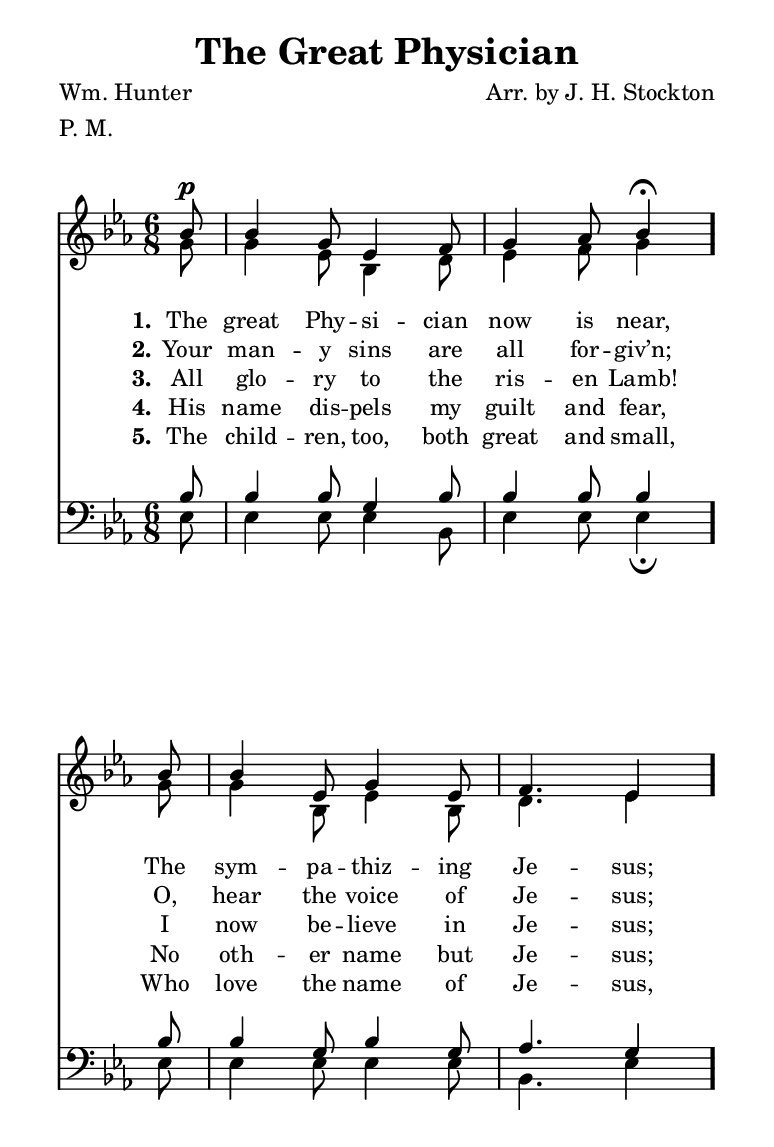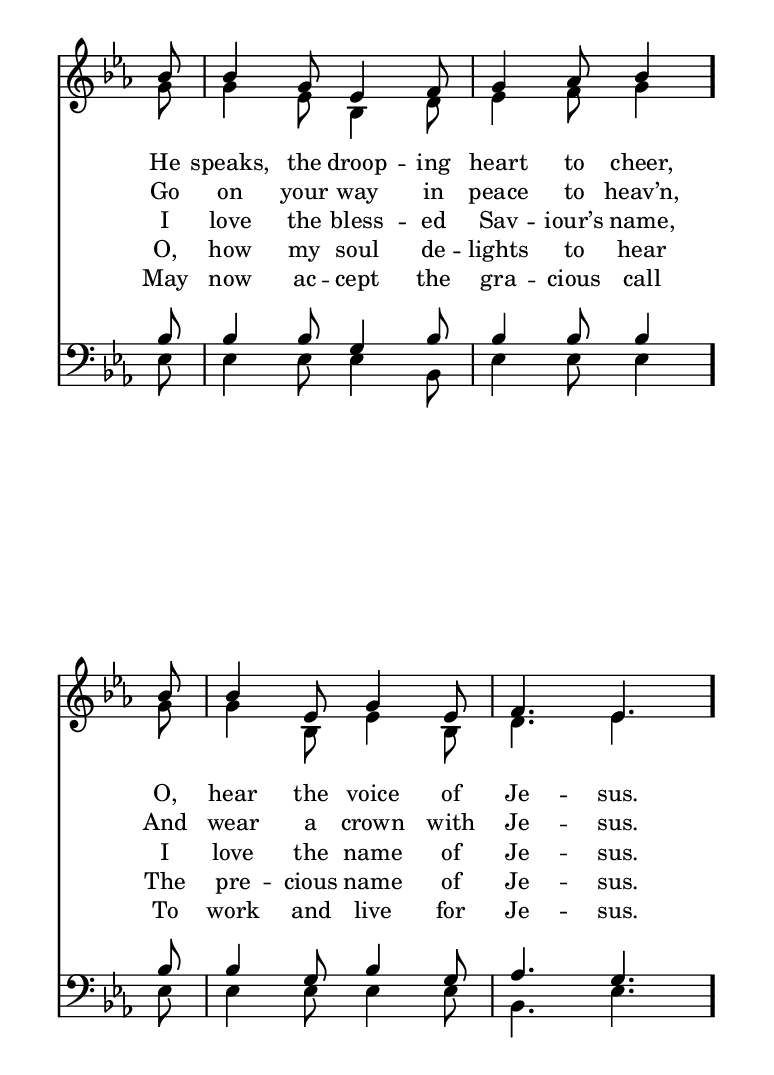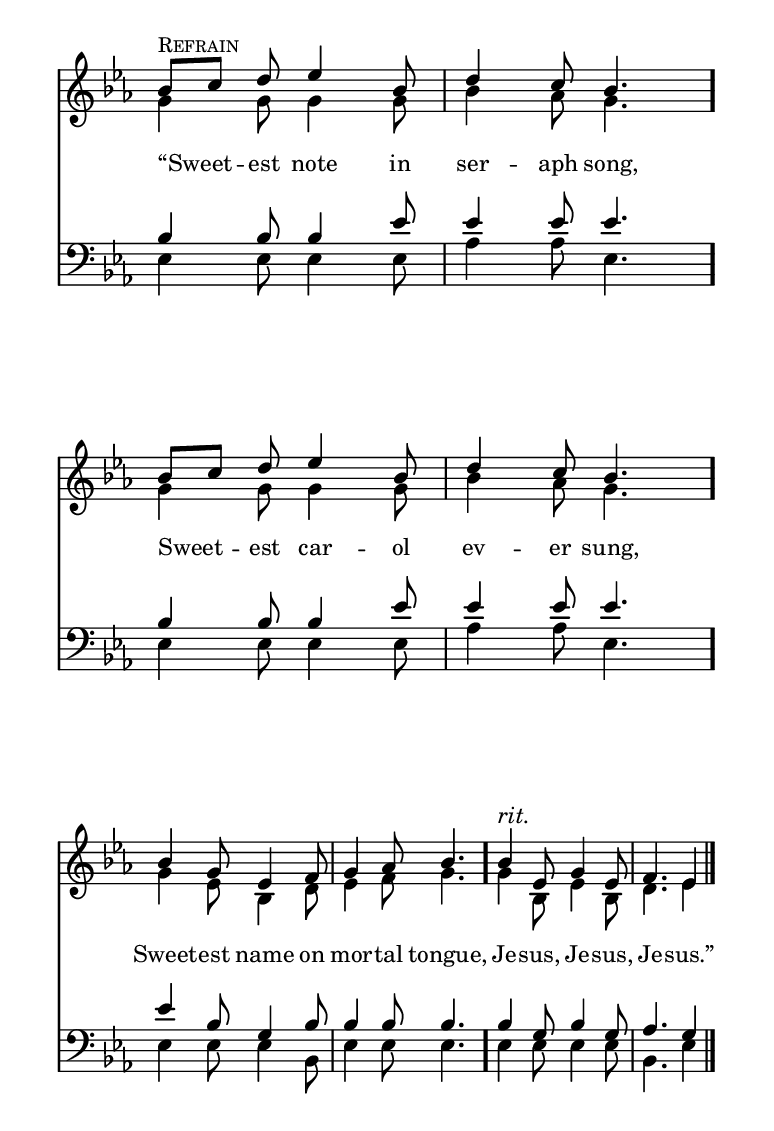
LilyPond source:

\include "common/global.ily"
\paper {
  \include "common/paper.ily"
  %ragged-bottom = ##t
  %ragged-last-bottom = ##t
  %systems-per-page = ##f
  %page-count = ##f
}

\header{
  hymnnumber = "42"
  title = "The Great Physician"
  tunename = ""
  meter = "P. M."
  poet = "Wm. Hunter"
  composer = "Arr. by J. H. Stockton"
  %copyright = ""
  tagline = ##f
}

% for fermata in MIDI
ta = { \tempo 4=80 }
tb = { \tempo 4=40 }
tc = { \tempo 4=60 }

patternAA = { \ta c8 | c4 c8 c4 c8 | c4 c8 \tb c4 \ta }
patternAB = { \ta c8 | c4 c8 c4 c8 | c4.       c4     }
patternAC = { \ta c8 | c4 c8 c4 c8 | c4 c8     c4     }
patternAD = { \ta c8 | c4 c8 c4 c8 | c4.       c4.    }
patternAE = { \ta      c4 c8 c4 c8 | c4 c8     c4.    }

patternBA = { \ta c8[ c8] c8 c4 c8 | c4 c8 c4. }
patternBB = { \ta c4      c8 c4 c8 | c4 c8 c4. }

% \tc for ritardando
patternCA = { \tc c4 c8 c4 c8 | c4. c4 }

global = {
  \include "common/overrides.ily"
  \override Staff.TimeSignature.style = #'numbered
  \time 6/8
  \override Score.MetronomeMark.transparent = ##t % hide all fermata changes too
  \ta
  \key ees \major
  \partial 8
  \autoBeamOff
}

notesSoprano = {
\global
\relative c'' {

  \changePitch \patternAA { bes^\markup { \dynamic p } | bes g ees f | g aes bes \fermata }
  \changePitch \patternAB { bes | bes ees, g ees | f ees }
  \changePitch \patternAC { bes' | bes g ees f | g aes bes }
  \changePitch \patternAD { bes | bes ees, g ees | f ees }

  << s^\markup { \small \caps "Refrain" }
  \changePitch \patternBA { bes' c d ees bes | d c bes } >>
  \changePitch \patternBA { bes c d ees bes | d c bes }
  \changePitch \patternAE { bes g ees f | g aes bes }
  \changePitch \patternCA { bes^\markup { \italic rit. } ees, g ees | f ees }

  \bar "|."

}
}

notesAlto = {
\global
\relative e' {

  \changePitch \patternAA { g | g ees bes d | ees f g }
  \changePitch \patternAB { g | g bes, ees bes | d ees }
  \changePitch \patternAC { g | g ees bes d | ees f g }
  \changePitch \patternAD { g | g bes, ees bes | d ees }

  \changePitch \patternBB { g | g g g | bes aes g }
  \changePitch \patternBB { g | g g g | bes aes g }
  \changePitch \patternAE { g ees bes d | ees f g }
  \changePitch \patternCA { g bes, ees bes | d ees }

}
}

notesTenor = {
\global
\relative a {

  \changePitch \patternAA { bes | bes bes g bes | bes bes bes }
  \changePitch \patternAB { bes | bes g bes g | aes g }
  \changePitch \patternAC { bes | bes bes g bes | bes bes bes }
  \changePitch \patternAD { bes | bes g bes g | aes g }

  \changePitch \patternBB { bes bes bes ees | ees ees ees }
  \changePitch \patternBB { bes bes bes ees | ees ees ees }
  \changePitch \patternAE { ees bes g bes | bes bes bes }
  \changePitch \patternCA { bes g bes g | aes g }

}
}

notesBass = {
\global
\relative f {

  \changePitch \patternAA { ees | ees ees ees bes | ees ees ees \fermata }
  \changePitch \patternAB { ees | ees ees ees ees | bes ees }
  \changePitch \patternAC { ees | ees ees ees bes | ees ees ees }
  \changePitch \patternAD { ees | ees ees ees ees | bes ees }

  \changePitch \patternBB { ees ees ees ees | aes aes ees }
  \changePitch \patternBB { ees ees ees ees | aes aes ees }
  \changePitch \patternAE { ees ees ees bes | ees ees ees }
  \changePitch \patternCA { ees ees ees ees | bes ees }

}
}

Refrain = \lyricmode {

“Sweet -- est note in ser -- aph song, \bar "."
Sweet -- est car -- ol ev -- er sung, \bar "." \break
Sweet -- est name on mor -- tal tongue, \bar "."
Je -- sus, Je -- sus, Je -- sus.” \bar "." \break

}

wordsA = \lyricmode {
\set stanza = "1."

The great Phy -- si -- cian now is near, \bar "."
The sym -- pa -- thiz -- ing Je -- sus; \bar "." \break
He speaks, the droop -- ing heart to cheer, \bar "."
O, hear the voice of Je -- sus. \bar "." \break

}

wordsB = \lyricmode {
\set stanza = "2."

Your man -- y sins are all for -- giv’n;
O, hear the voice of Je -- sus;
Go on your way in peace to heav’n,
And wear a crown with Je -- sus.

\Refrain

}

wordsC = \lyricmode {
\set stanza = "3."

All glo -- ry to the ris -- en Lamb!
I now be -- lieve in Je -- sus;
I love the bless -- ed Sav -- iour’s name,
I love the name of Je -- sus.

}

wordsD = \lyricmode {
\set stanza = "4."

His name dis -- pels my guilt and fear,
No oth -- er name but Je -- sus;
O, how my soul de -- lights to hear
The pre -- cious name of Je -- sus.

}

wordsE = \lyricmode {
\set stanza = "5."

The child -- ren, too, both great and small,
Who love the name of Je -- sus,
May now ac -- cept the gra -- cious call
To work and live for Je -- sus.

}

\score {
  \context ChoirStaff <<
    \context Staff = upper <<
      \set ChoirStaff.systemStartDelimiter = #'SystemStartBar
      \context Voice  = sopranos { \voiceOne << \notesSoprano >> }
      \context Voice  = altos { \voiceTwo << \notesAlto >> }
      \context Lyrics = one   \lyricsto sopranos \wordsA
      \context Lyrics = two   \lyricsto sopranos \wordsB
      \context Lyrics = three \lyricsto sopranos \wordsC
      \context Lyrics = four  \lyricsto sopranos \wordsD
      \context Lyrics = five  \lyricsto sopranos \wordsE
    >>
    \context Staff = men <<
      \clef bass
      \context Voice  = tenors { \voiceOne << \notesTenor >> }
      \context Voice  = basses { \voiceTwo << \notesBass >> }
    >>
  >>
  \layout {
    \include "common/layout.ily"
  }
  \midi{
    \include "common/midi.ily"
  }
}

%\markup { \fill-line { \column {
%  \line{ \bold 5 \column { \wordsE } } \combine \null \vspace #0.4
%  \line{ \bold 6 \column { \wordsF } } \combine \null \vspace #0.4
%  \line{ \bold 7 \column { \wordsG } } \combine \null \vspace #0.4
%  \line{ \bold 8 \column { \wordsH } } \combine \null \vspace #0.4
%} } }

\version "2.19.49"  % necessary for upgrading to future LilyPond versions.

% vi:set et ts=2 sw=2 ai nocindent syntax=lilypond:
